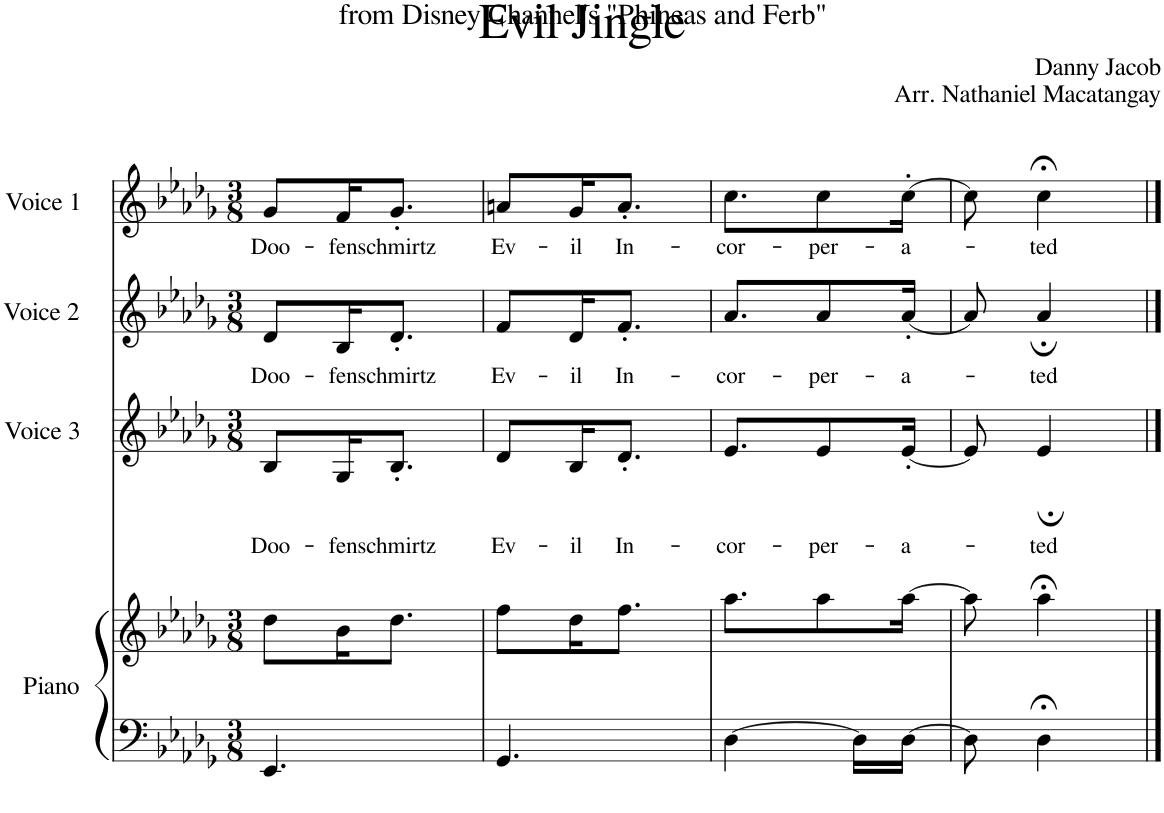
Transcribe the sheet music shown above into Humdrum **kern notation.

**kern	**kern	**kern	**text	**kern	**text	**kern	**text
*part4	*part4	*part3	*part3	*part2	*part2	*part1	*part1
*staff5	*staff4	*staff3	*staff3	*staff2	*staff2	*staff1	*staff1
*I"Piano	*	*I"Voice 3	*	*I"Voice 2	*	*I"Voice 1	*
*I'Pno.	*	*I'V. 3	*	*I'V. 2	*	*I'V. 1	*
*clefF4	*clefG2	*clefG2	*	*clefG2	*	*clefG2	*
*k[b-e-a-d-g-]	*k[b-e-a-d-g-]	*k[b-e-a-d-g-]	*	*k[b-e-a-d-g-]	*	*k[b-e-a-d-g-]	*
*M3/8	*M3/8	*M3/8	*	*M3/8	*	*M3/8	*
=1	=1	=1	=1	=1	=1	=1	=1
!	!	!	!LO:LY:b	!	!LO:LY:b	!	!LO:LY:b
4.EE-/	8dd-\L	8B-/L	Doo-	8d-/L	Doo-	8g-/L	Doo-
!	!	!	!LO:LY:b	!	!LO:LY:b	!	!LO:LY:b
.	16b-\K	16G-/K	-fen-	16B-/K	-fen-	16f/K	-fen-
!	!	!	!LO:LY:b	!	!LO:LY:b	!	!LO:LY:b
.	8.dd-\J	8.B-'/J	-schmirtz	8.d-'/J	-schmirtz	8.g-'/J	-schmirtz
=2	=2	=2	=2	=2	=2	=2	=2
!	!	!	!LO:LY:b	!	!LO:LY:b	!	!LO:LY:b
4.GG-/	8ff\L	8d-/L	Ev-	8f/L	Ev-	8an/L	Ev-
!	!	!	!LO:LY:b	!	!LO:LY:b	!	!LO:LY:b
.	16dd-\K	16B-/K	-il	16d-/K	-il	16g-/K	-il
!	!	!	!LO:LY:b	!	!LO:LY:b	!	!LO:LY:b
.	8.ff\J	8.d-'/J	In-	8.f'/J	In-	8.a'/J	In-
=3	=3	=3	=3	=3	=3	=3	=3
!	!	!	!LO:LY:b	!	!LO:LY:b	!	!LO:LY:b
[4D-\	8.aa-\L	8.e-/L	-cor-	8.a-/L	-cor-	8.cc\L	-cor-
!	!	!	!LO:LY:b	!	!LO:LY:b	!	!LO:LY:b
.	8aa-\	8e-/	-per-	8a-/	-per-	8cc\	-per-
16D-\LL]	.	.	.	.	.	.	.
!	!	!	!LO:LY:b	!	!LO:LY:b	!	!LO:LY:b
[16D-\JJ	[16aa-\Jk	[16e-'/Jk	-a-	[16a-'/Jk	-a-	[16cc'\Jk	-a-
=4	=4	=4	=4	=4	=4	=4	=4
8D-\]	8aa-\]	8e-/]	.	8a-/]	.	8cc\]	.
!	!	!	!LO:LY:b	!	!LO:LY:b	!	!LO:LY:b
4D-;<\	4aa-;<\	4e-;/	-ted	4a-;/	-ted	4cc;<\	-ted
==	==	==	==	==	==	==	==
*-	*-	*-	*-	*-	*-	*-	*-
